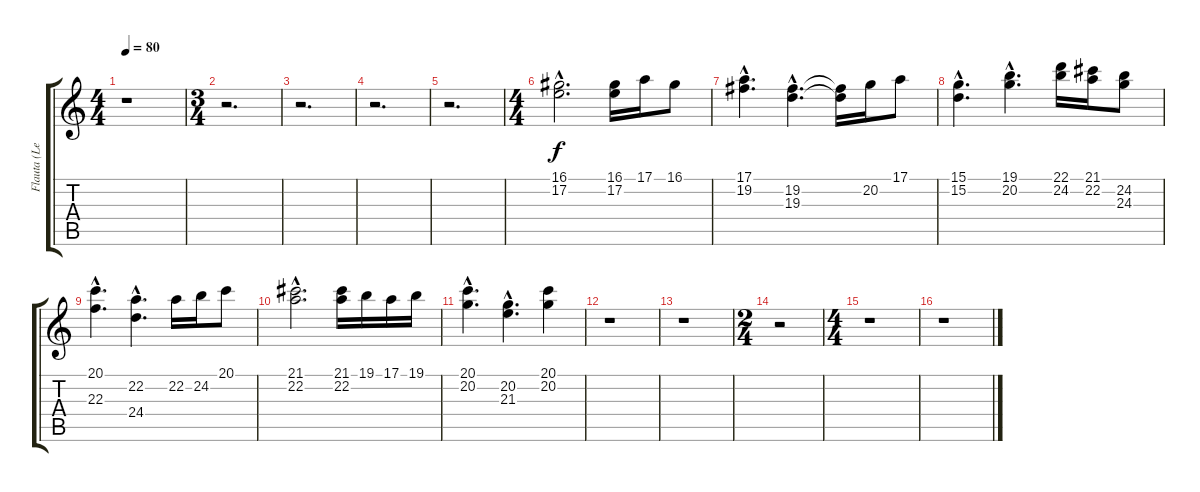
\track ("Flauta (Leandro Rizzi)" "Flauta (Le") {instrument flute}
\staff {score tabs}
\tuning (E4 B3 G3 D3 A2 E2) {hide}
\ts (4 4)
\tempo 80
\clef g2
\ks c
r.1{dy f} |
\ts (3 4)
r.2{d} |
r.2{d} |
r.2{d} |
r.2{d} |
\ts (4 4)
(16.1{hac} 17.2{hac}).2{d} (16.1 17.2).16 17.1.16 16.1.8 |
(17.1{hac} 19.2{hac}).4{d} (19.2{hac} 19.3{hac}).4{d} (19.2{t} 19.3{t}).16 20.2.16 17.1.8 |
(15.1{hac} 15.2{hac}).4{d} (19.1{hac} 20.2{hac}).4{d} (22.1 24.2).16 (21.1 22.2).16 (24.2 24.3).8 |
(20.1{hac} 22.3{hac}).4{d} (22.2{hac} 24.4{hac}).4{d} 22.2.16 24.2.16 20.1.8 |
(21.1{hac} 22.2{hac}).2{d} (21.1 22.2).16 19.1.16 17.1.16 19.1.16 |
(20.1{hac} 20.2{hac}).4{d} (20.2{hac} 21.3{hac}).4{d} (20.1 20.2).4 |
r.1 |
r.1 |
\ts (2 4)
r.2 |
\ts (4 4)
r.1 |
r.1
